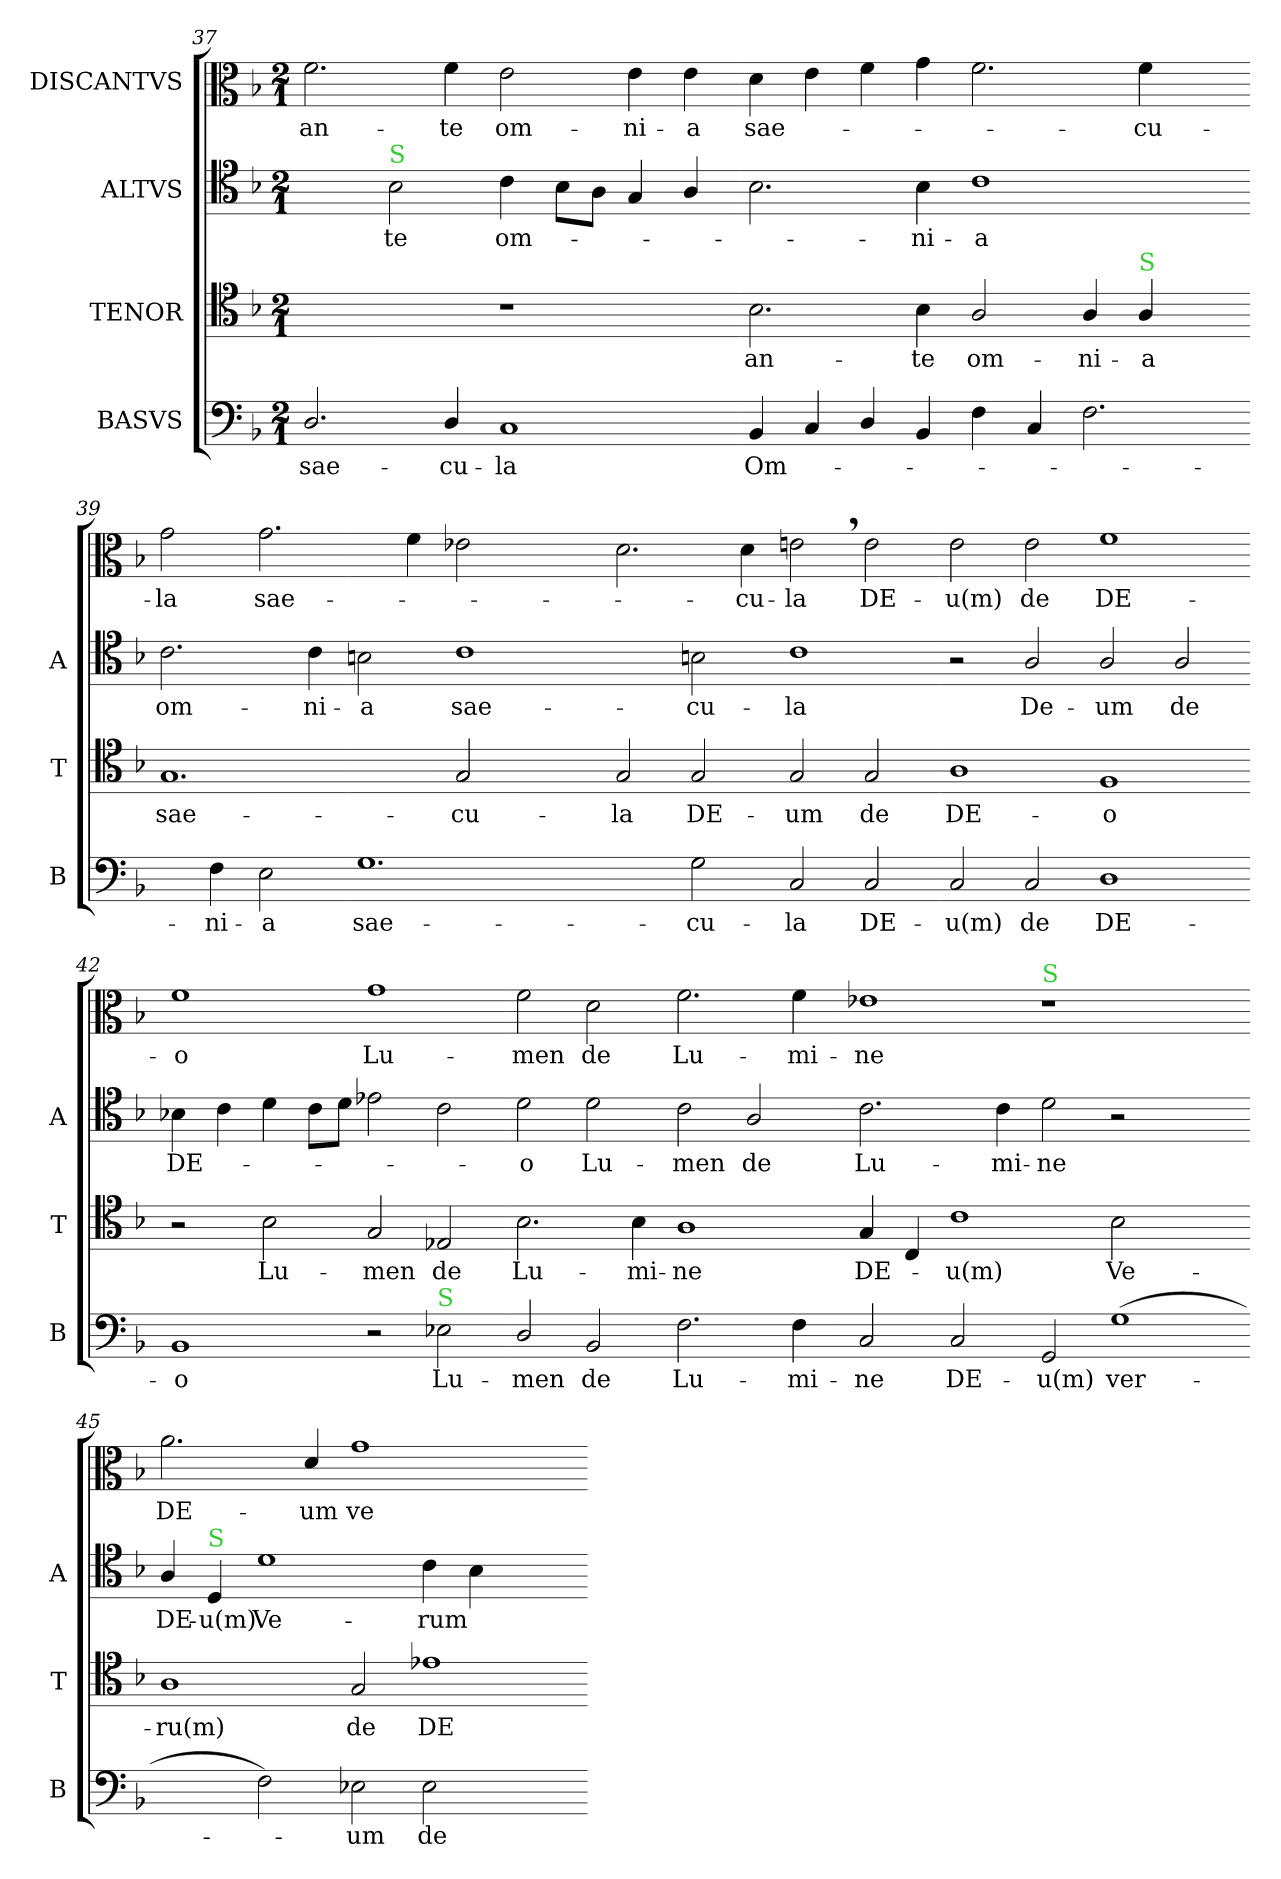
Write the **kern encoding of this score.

**kern	**text	**kern	**text	**kern	**text	**kern	**text
*part4	*part4	*part3	*part3	*part2	*part2	*part1	*part1
*staff4	*staff4	*staff3	*staff3	*staff2	*staff2	*staff1	*staff1
*I"BASVS	*	*I"TENOR	*	*I"ALTVS	*	*I"DISCANTVS	*
*I'B	*	*I'T	*	*I'A	*	*	*
*clefF4	*	*clefC4	*	*clefC4	*	*clefC3	*
*k[b-]	*	*k[b-]	*	*k[b-]	*	*k[b-]	*
*F:ion	*	*F:ion	*	*F:ion	*	*F:ion	*
*M2/1	*	*M2/1	*	*M2/1	*	*M2/1	*
=37	=37	=37	=37	=37	=37	=37	=37
2.D/	sae-	1ryy	.	2ryy	.	2.f\	an-
!	!	!	!	!LO:TX:a:color=limegreen:t=S	!	!	!
.	.	.	.	2B-\	-te	.	.
4D/	-cu-	.	.	.	.	4f\	-te
1C	-la	1r	.	4c\	om-	2e\	om-
.	.	.	.	8B-\L	.	.	.
.	.	.	.	8A\J	.	.	.
.	.	.	.	4G/	.	4e\	-ni-
.	.	.	.	4A/	.	4e\	-a
=38-	=38-	=38-	=38-	=38-	=38-	=38-	=38-
4BB-/	Om-	2.B-\	an-	2.B-\	.	4d\	sae-
4C/	.	.	.	.	.	4e\	.
4D/	.	.	.	.	.	4f\	.
4BB-/	.	4B-\	-te	4B-\	ni-	4g\	.
4F\	.	2A/	om-	1c	-a	2.f\	.
4C/	.	.	.	.	.	.	.
2.F\	.	4A/	-ni-	.	.	.	.
!	!	!LO:TX:a:color=limegreen:t=S	!	!	!	!	!
.	.	4A/	-a	.	.	4f\	-cu-
.	.	4ryy	.	4ryy	.	4ryy	.
=39-	=39-	=39-	=39-	=39-	=39-	=39-	=39-
4ryy	.	1.G	sae-	2.c\	om-	2g\	-la
4F\	-ni-	.	.	.	.	.	.
2E\	-a	.	.	.	.	2.g\	sae-
.	.	.	.	4c\	-ni-	.	.
1.G	sae-	.	.	2Bn\	-a	.	.
.	.	.	.	.	.	4f\	.
.	.	2G/	-cu-	1c\	sae-	2e-X\	.
.	.	2ryy	.	.	.	2ryy	.
=40-	=40-	=40-	=40-	=40-	=40-	=40-	=40-
2ryy	.	2G/	-la	2ryy	.	2.d\	.
2G\	-cu-	2G/	DE-	2Bn\	-cu-	.	.
.	.	.	.	.	.	4d\	-cu-
2C/	-la	2G/	-um	1c	-la	2en,<\	-la
2C/	DE-	2G/	de	.	.	2e\	DE-
=41-	=41-	=41-	=41-	=41-	=41-	=41-	=41-
2C/	-u(m)	1A	DE-	2r	.	2e\	-u(m)
2C/	de	.	.	2A/	De-	2e\	de
1D	DE-	1F	-o	2A/	-um	1f	DE-
.	.	.	.	2A/	de	.	.
=42-	=42-	=42-	=42-	=42-	=42-	=42-	=42-
1BB-	-o	2r	.	4B-X\	DE-	1f	-o
.	.	.	.	4c\	.	.	.
.	.	2B-\	Lu-	4d\	.	.	.
.	.	.	.	8c\L	.	.	.
.	.	.	.	8d\J	.	.	.
2r	.	2G/	-men	2e-X\	.	1g	Lu-
!LO:TX:a:color=limegreen:t=S	!	!	!	!	!	!	!
2E-X\	Lu-	2E-X/	de	2c\	.	.	.
=43-	=43-	=43-	=43-	=43-	=43-	=43-	=43-
2D/	-men	2.B-\	Lu-	2d\	-o	2f\	-men
2BB-/	de	.	.	2d\	Lu-	2d\	de
.	.	4B-\	-mi-	.	.	.	.
2.F\	Lu-	1A	-ne	2c\	-men	2.f\	Lu-
.	.	.	.	2A/	de	.	.
4F\	-mi-	.	.	.	.	4f\	-mi-
=44-	=44-	=44-	=44-	=44-	=44-	=44-	=44-
2C/	-ne	4G/	DE-	2.c\	Lu-	1e-X	-ne
.	.	4C/	.	.	.	.	.
2C/	DE-	1c	-u(m)	.	.	.	.
.	.	.	.	4c\	-mi-	.	.
!	!	!	!	!	!	!LO:TX:a:color=limegreen:t=S	!
2GG/	-u(m)	.	.	2d\	-ne	1r	.
(1G\	ver-	2B-\	Ve-	2r	.	.	.
.	.	2ryy	.	2ryy	.	2ryy	.
=45-	=45-	=45-	=45-	=45-	=45-	=45-	=45-
2ryy	.	1A	-ru(m)	4A/	DE-	2.a\	DE-
!	!	!	!	!LO:TX:a:color=limegreen:t=S	!	!	!
.	.	.	.	4D/	-u(m)	.	.
2F\)	.	.	.	1d	Ve-	.	.
.	.	.	.	.	.	4d/	-um
2E-X\	-um	2G/	de	.	.	1g	ve-
2E-\	de	1e-X\	DE-	4c\	-rum	.	.
.	.	.	.	4B-\	.	.	.
2ryy	.	.	.	2ryy	.	2ryy	.
=-	=-	=-	=-	=-	=-	=-	=-
*-	*-	*-	*-	*-	*-	*-	*-
